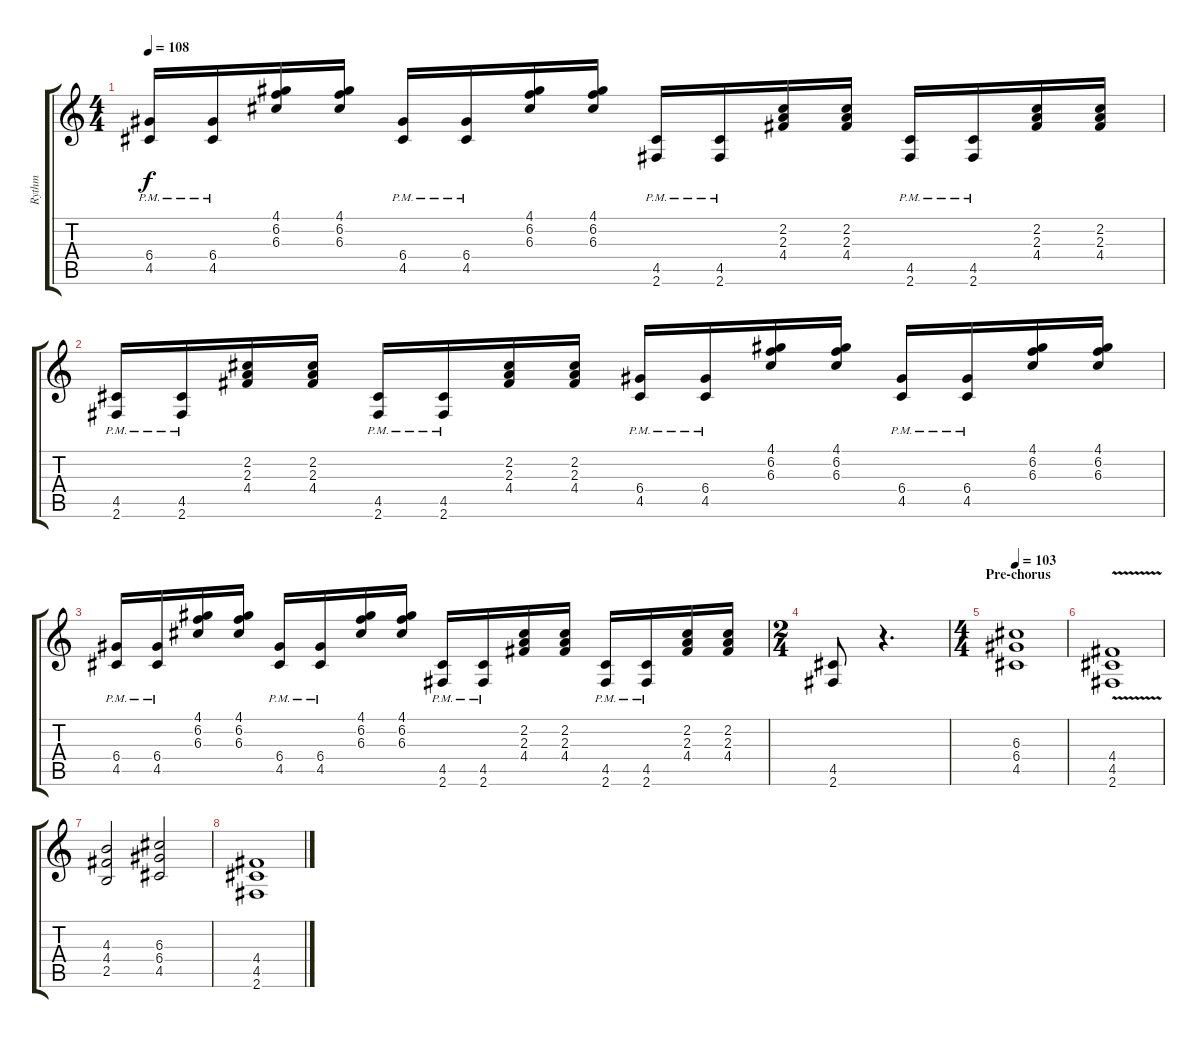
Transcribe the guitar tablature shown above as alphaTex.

\track ("Rythm" "Rythm") {instrument distortionguitar}
\staff {score tabs}
\tuning (E4 B3 G3 D3 A2 E2) {hide}
\ts (4 4)
\tempo 108
\clef g2
\ks c
(6.4{pm} 4.5).16{dy f} (6.4{pm} 4.5).16 (4.1 6.2 6.3).16 (4.1 6.2 6.3).16 (6.4{pm} 4.5).16 (6.4{pm} 4.5).16 (4.1 6.2 6.3).16 (4.1 6.2 6.3).16 (4.5 2.6{pm}).16 (4.5 2.6{pm}).16 (2.2 2.3 4.4).16 (2.2 2.3 4.4).16 (4.5 2.6{pm}).16 (4.5 2.6{pm}).16 (2.2 2.3 4.4).16 (2.2 2.3 4.4).16 |
(4.5{pm} 2.6).16 (4.5{pm} 2.6).16 (2.2 2.3 4.4).16 (2.2 2.3 4.4).16 (4.5{pm} 2.6).16 (4.5{pm} 2.6).16 (2.2 2.3 4.4).16 (2.2 2.3 4.4).16 (6.4{pm} 4.5).16 (6.4{pm} 4.5).16 (4.1 6.2 6.3).16 (4.1 6.2 6.3).16 (6.4{pm} 4.5).16 (6.4{pm} 4.5).16 (4.1 6.2 6.3).16 (4.1 6.2 6.3).16 |
(6.4{pm} 4.5).16 (6.4{pm} 4.5).16 (4.1 6.2 6.3).16 (4.1 6.2 6.3).16 (6.4{pm} 4.5).16 (6.4{pm} 4.5).16 (4.1 6.2 6.3).16 (4.1 6.2 6.3).16 (4.5{pm} 2.6).16 (4.5{pm} 2.6).16 (2.2 2.3 4.4).16 (2.2 2.3 4.4).16 (4.5{pm} 2.6).16 (4.5{pm} 2.6).16 (2.2 2.3 4.4).16 (2.2 2.3 4.4).16 |
\ts (2 4)
(4.5 2.6).8 r.4{d} |
\ts (4 4)
\section ("" "Pre-chorus")
\tempo 103
(6.3 6.4 4.5).1 |
(4.4{v} 4.5 2.6).1 |
(4.3 4.4 2.5).2 (6.3 6.4 4.5).2 |
(4.4 4.5 2.6).1
